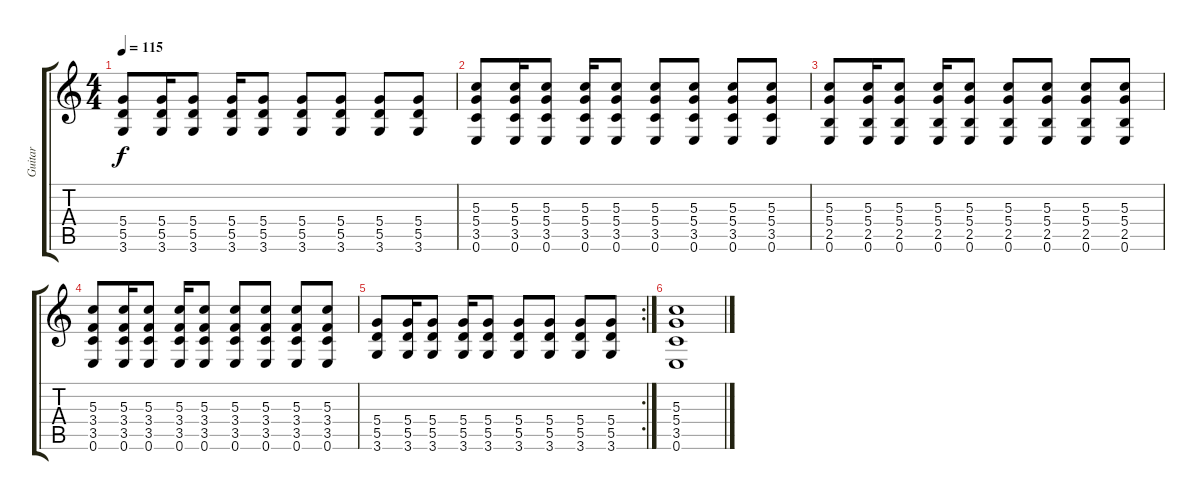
\track ("Guitar" "Guitar") {instrument acousticguitarsteel}
\staff {score tabs}
\tuning (E4 B3 G3 D3 A2 E2) {hide}
\ts (4 4)
\tempo 115
\clef g2
\ks c
(5.4 5.5 3.6).8{dy f} (5.4 5.5 3.6).16 (5.4 5.5 3.6).8 (5.4 5.5 3.6).16 (5.4 5.5 3.6).8 (5.4 5.5 3.6).8 (5.4 5.5 3.6).8 (5.4 5.5 3.6).8 (5.4 5.5 3.6).8 |
(5.3 5.4 3.5 0.6).8 (5.3 5.4 3.5 0.6).16 (5.3 5.4 3.5 0.6).8 (5.3 5.4 3.5 0.6).16 (5.3 5.4 3.5 0.6).8 (5.3 5.4 3.5 0.6).8 (5.3 5.4 3.5 0.6).8 (5.3 5.4 3.5 0.6).8 (5.3 5.4 3.5 0.6).8 |
(5.3 5.4 2.5 0.6).8 (5.3 5.4 2.5 0.6).16 (5.3 5.4 2.5 0.6).8 (5.3 5.4 2.5 0.6).16 (5.3 5.4 2.5 0.6).8 (5.3 5.4 2.5 0.6).8 (5.3 5.4 2.5 0.6).8 (5.3 5.4 2.5 0.6).8 (5.3 5.4 2.5 0.6).8 |
(5.3 3.4 3.5 0.6).8 (5.3 3.4 3.5 0.6).16 (5.3 3.4 3.5 0.6).8 (5.3 3.4 3.5 0.6).16 (5.3 3.4 3.5 0.6).8 (5.3 3.4 3.5 0.6).8 (5.3 3.4 3.5 0.6).8 (5.3 3.4 3.5 0.6).8 (5.3 3.4 3.5 0.6).8 |
\rc 2
(5.4 5.5 3.6).8 (5.4 5.5 3.6).16 (5.4 5.5 3.6).8 (5.4 5.5 3.6).16 (5.4 5.5 3.6).8 (5.4 5.5 3.6).8 (5.4 5.5 3.6).8 (5.4 5.5 3.6).8 (5.4 5.5 3.6).8 |
(5.3 5.4 3.5 0.6).1
